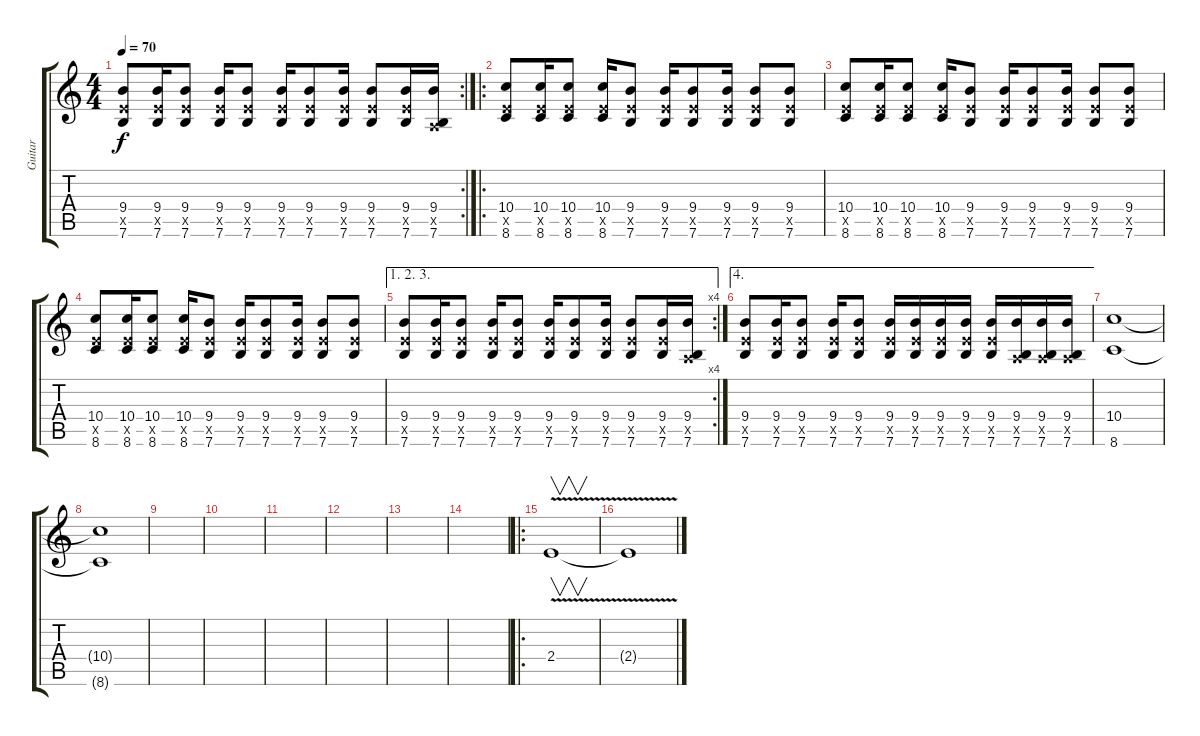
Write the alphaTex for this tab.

\track ("Guitar" "Guitar") {instrument overdrivenguitar}
\staff {score tabs}
\tuning (E4 B3 G3 D3 A2 E2) {hide}
\rc 2
\ts (4 4)
\tempo 70
\clef g2
\ks c
(9.4 7.5{x} 7.6).8{dy f} (9.4 7.5{x} 7.6).16 (9.4 7.5{x} 7.6).8 (9.4 7.5{x} 7.6).16 (9.4 7.5{x} 7.6).8 (9.4 7.5{x} 7.6).16 (9.4 7.5{x} 7.6).8 (9.4 7.5{x} 7.6).16 (9.4 7.5{x} 7.6).8 (9.4 7.5{x} 7.6).16 (9.4 0.5{x} 7.6).16 |
\ro
(10.4 7.5{x} 8.6).8 (10.4 7.5{x} 8.6).16 (10.4 7.5{x} 8.6).8 (10.4 7.5{x} 8.6).16 (9.4 7.5{x} 7.6).8 (9.4 7.5{x} 7.6).16 (9.4 7.5{x} 7.6).8 (9.4 7.5{x} 7.6).16 (9.4 7.5{x} 7.6).8 (9.4 7.5{x} 7.6).8 |
(10.4 7.5{x} 8.6).8 (10.4 7.5{x} 8.6).16 (10.4 7.5{x} 8.6).8 (10.4 7.5{x} 8.6).16 (9.4 7.5{x} 7.6).8 (9.4 7.5{x} 7.6).16 (9.4 7.5{x} 7.6).8 (9.4 7.5{x} 7.6).16 (9.4 7.5{x} 7.6).8 (9.4 7.5{x} 7.6).8 |
(10.4 7.5{x} 8.6).8 (10.4 7.5{x} 8.6).16 (10.4 7.5{x} 8.6).8 (10.4 7.5{x} 8.6).16 (9.4 7.5{x} 7.6).8 (9.4 7.5{x} 7.6).16 (9.4 7.5{x} 7.6).8 (9.4 7.5{x} 7.6).16 (9.4 7.5{x} 7.6).8 (9.4 7.5{x} 7.6).8 |
\ae (1 2 3)
\rc 4
(9.4 7.5{x} 7.6).8 (9.4 7.5{x} 7.6).16 (9.4 7.5{x} 7.6).8 (9.4 7.5{x} 7.6).16 (9.4 7.5{x} 7.6).8 (9.4 7.5{x} 7.6).16 (9.4 7.5{x} 7.6).8 (9.4 7.5{x} 7.6).16 (9.4 7.5{x} 7.6).8 (9.4 7.5{x} 7.6).16 (9.4 0.5{x} 7.6).16 |
\ae 4
(9.4 7.5{x} 7.6).8 (9.4 7.5{x} 7.6).16 (9.4 7.5{x} 7.6).8 (9.4 7.5{x} 7.6).16 (9.4 7.5{x} 7.6).8 (9.4 7.5{x} 7.6).16 (9.4 7.5{x} 7.6).16 (9.4 7.5{x} 7.6).16 (9.4 7.5{x} 7.6).16 (9.4 7.5{x} 7.6).16 (9.4 0.5{x} 7.6).16 (9.4 0.5{x} 7.6).16 (9.4 0.5{x} 7.6).16 |
(10.4 8.6).1{volume 0} |
(10.4{t} 8.6{t}).1 |
|
|
|
|
|
|
\ro
2.4{v}.1{v volume 5 instrument pad2warm} |
2.4{t}.1
